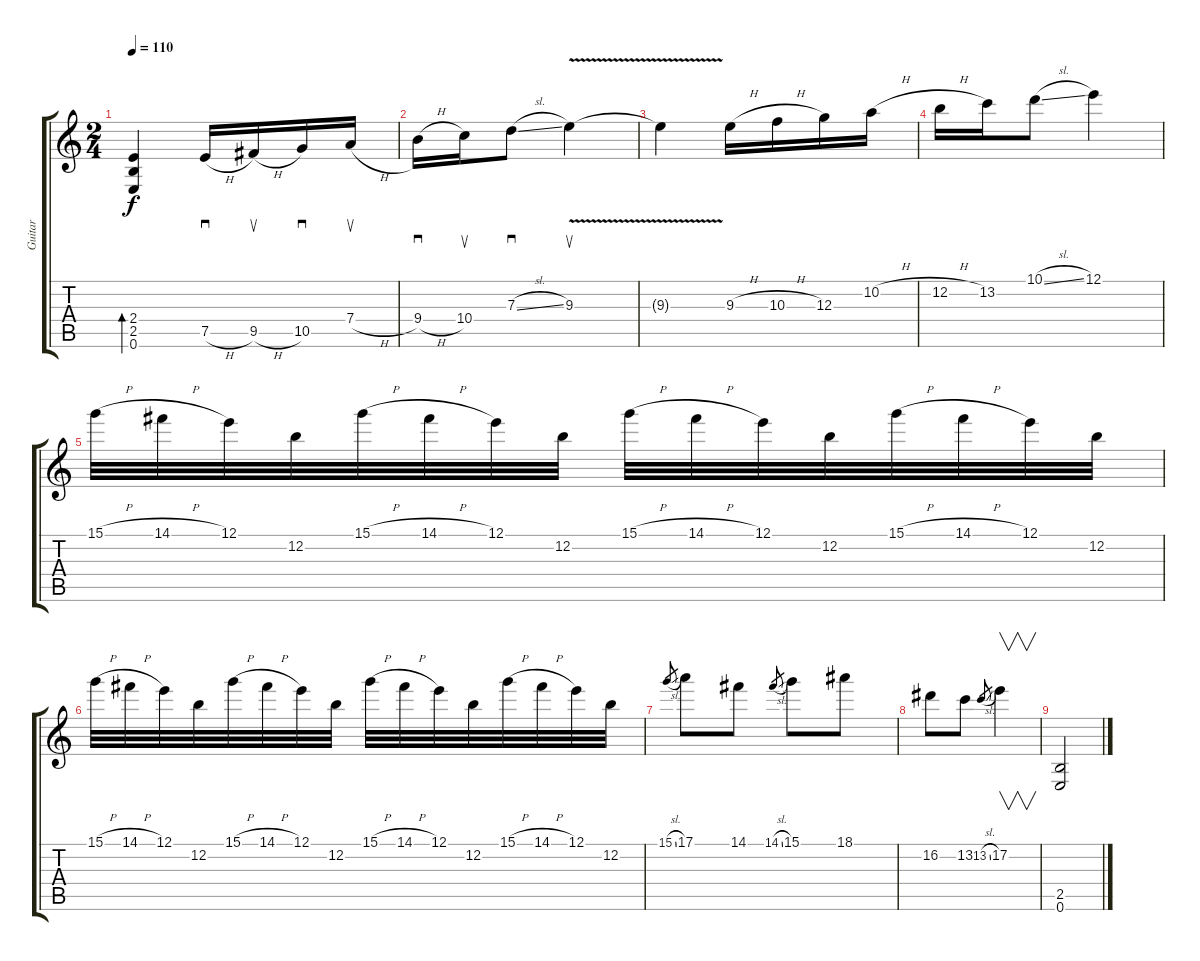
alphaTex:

\track ("Guitar" "Guitar") {instrument distortionguitar}
\staff {score tabs}
\tuning (E4 B3 G3 D3 A2 E2) {hide}
\ts (2 4)
\tempo 110
\clef g2
\ks c
(2.4 2.5 0.6).4{bd 60 dy f} 7.5{h}.16{sd} 9.5{h}.16{su} 10.5.16{sd} 7.4{h}.16{su} |
9.4{h}.16{sd} 10.4.16{su} 7.3{sl}.8{sd} 9.3{v}.4{su} |
9.3{t}.4 9.3{h}.16 10.3{h}.16 12.3.16 10.2{h}.16 |
12.2{h}.16 13.2.16 10.1{sl}.8 12.1.4 |
15.1{h}.32 14.1{h}.32 12.1.32 12.2.32 15.1{h}.32 14.1{h}.32 12.1.32 12.2.32 15.1{h}.32 14.1{h}.32 12.1.32 12.2.32 15.1{h}.32 14.1{h}.32 12.1.32 12.2.32 |
15.1{h}.32 14.1{h}.32 12.1.32 12.2.32 15.1{h}.32 14.1{h}.32 12.1.32 12.2.32 15.1{h}.32 14.1{h}.32 12.1.32 12.2.32 15.1{h}.32 14.1{h}.32 12.1.32 12.2.32 |
15.1{sl}.8{gr} 17.1.8 14.1.8 14.1{sl}.8{gr} 15.1.8 18.1.8 |
16.2.8 13.2.8 13.2{sl}.8{gr} 17.2.4{v} |
(2.5 0.6).2
